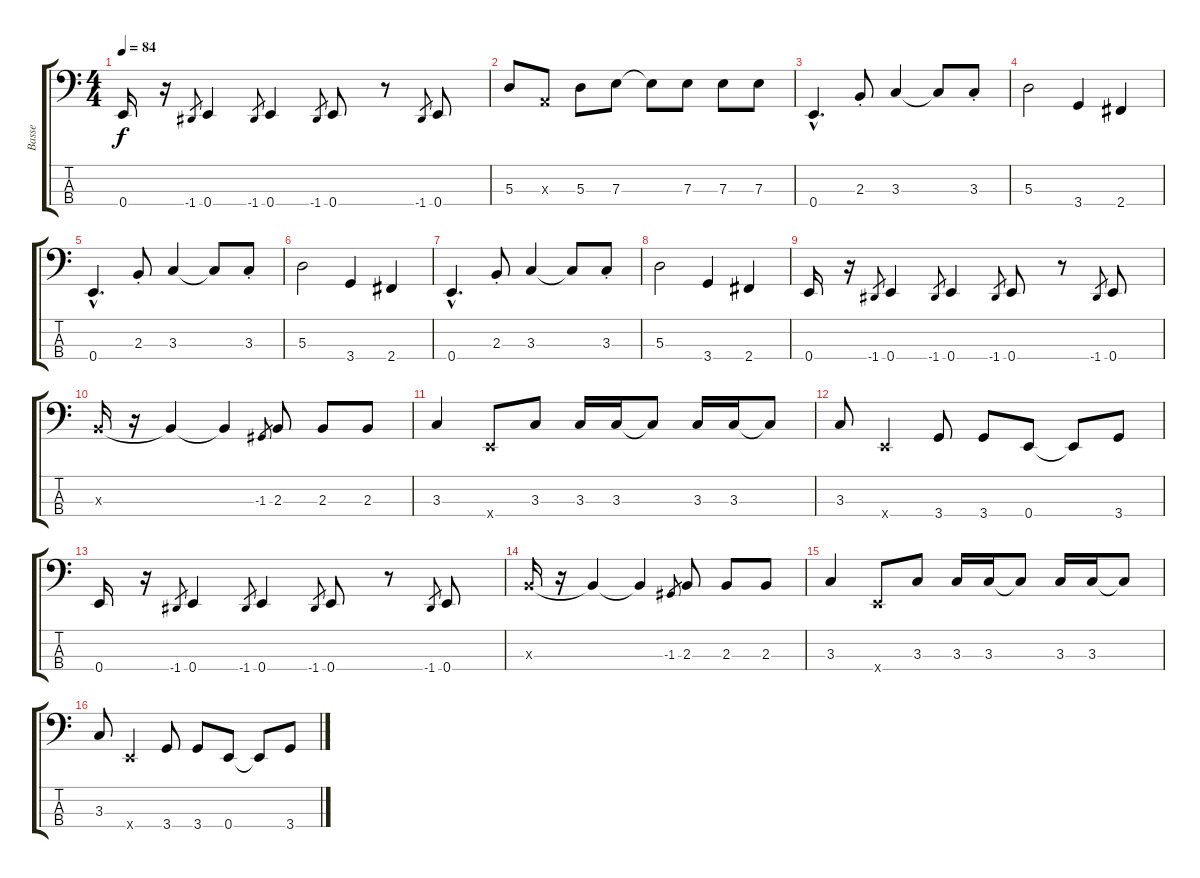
\track ("Basse" "Basse") {instrument electricbasspick}
\staff {score tabs}
\tuning (G2 D2 A1 E1) {hide}
\ts (4 4)
\tempo 84
\clef f4
\ks c
0.4.16{dy f} r.16 -1.4.8{gr} 0.4.4 -1.4.8{gr} 0.4.4 -1.4.8{gr} 0.4.8 r.8 -1.4.8{gr} 0.4.8 |
5.3.8 0.3{x}.8 5.3.8 7.3.8 7.3{t}.8 7.3.8 7.3.8 7.3.8 |
0.4{hac}.4{d} 2.3{st}.8 3.3.4 3.3{t}.8 3.3{st}.8 |
5.3.2 3.4.4 2.4.4 |
0.4{hac}.4{d} 2.3{st}.8 3.3.4 3.3{t}.8 3.3{st}.8 |
5.3.2 3.4.4 2.4.4 |
0.4{hac}.4{d} 2.3{st}.8 3.3.4 3.3{t}.8 3.3{st}.8 |
5.3.2 3.4.4 2.4.4 |
0.4.16 r.16 -1.4.8{gr} 0.4.4 -1.4.8{gr} 0.4.4 -1.4.8{gr} 0.4.8 r.8 -1.4.8{gr} 0.4.8 |
2.3{x}.16 r.16 2.3{t}.4 2.3{t}.4 -1.3.8{gr} 2.3.8 2.3.8 2.3.8 |
3.3.4 0.4{x}.8 3.3.8 3.3.16 3.3.16 3.3{t}.8 3.3.16 3.3.16 3.3{t}.8 |
3.3.8 0.4{x}.4 3.4.8 3.4.8 0.4.8 0.4{t}.8 3.4.8 |
0.4.16 r.16 -1.4.8{gr} 0.4.4 -1.4.8{gr} 0.4.4 -1.4.8{gr} 0.4.8 r.8 -1.4.8{gr} 0.4.8 |
2.3{x}.16 r.16 2.3{t}.4 2.3{t}.4 -1.3.8{gr} 2.3.8 2.3.8 2.3.8 |
3.3.4 0.4{x}.8 3.3.8 3.3.16 3.3.16 3.3{t}.8 3.3.16 3.3.16 3.3{t}.8 |
3.3.8 0.4{x}.4 3.4.8 3.4.8 0.4.8 0.4{t}.8 3.4.8
